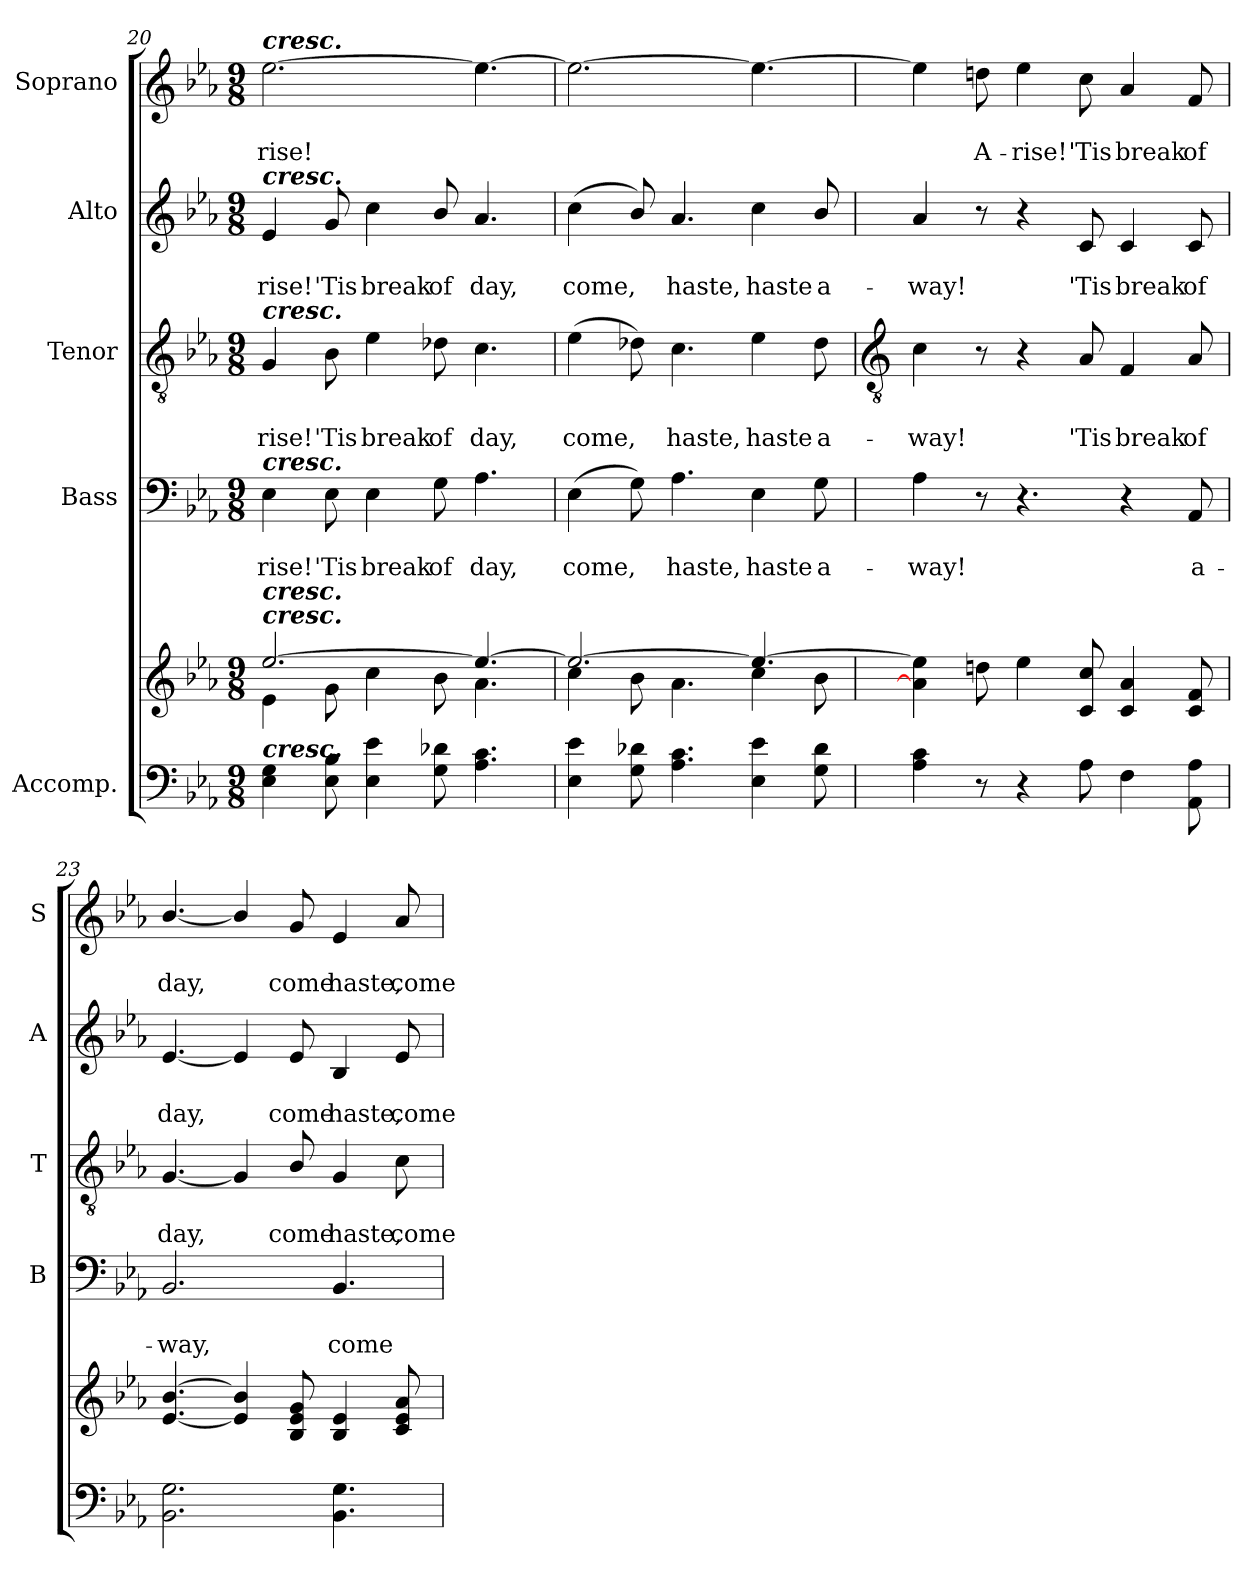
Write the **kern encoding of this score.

**kern	**kern	**kern	**text	**text	**kern	**text	**text	**kern	**text	**text	**kern	**text	**text
*part5	*part5	*part4	*part4	*part4	*part3	*part3	*part3	*part2	*part2	*part2	*part1	*part1	*part1
*staff6	*staff5	*staff4	*staff4	*staff4	*staff3	*staff3	*staff3	*staff2	*staff2	*staff2	*staff1	*staff1	*staff1
*I"Accomp.	*	*I"Bass	*	*	*I"Tenor	*	*	*I"Alto	*	*	*I"Soprano	*	*
*	*	*I'B	*	*	*I'T	*	*	*I'A	*	*	*I'S	*	*
*clefF4	*clefG2	*clefF4	*	*	*clefGv2	*	*	*clefG2	*	*	*clefG2	*	*
*k[b-e-a-]	*k[b-e-a-]	*k[b-e-a-]	*	*	*k[b-e-a-]	*	*	*k[b-e-a-]	*	*	*k[b-e-a-]	*	*
*E-:	*E-:	*E-:	*	*	*E-:	*	*	*E-:	*	*	*E-:	*	*
*M9/8	*M9/8	*M9/8	*	*	*M9/8	*	*	*M9/8	*	*	*M9/8	*	*
=20	=20	=20	=20	=20	=20	=20	=20	=20	=20	=20	=20	=20	=20
*	*^	*	*	*	*	*	*	*	*	*	*	*	*
!	!	!	!	!	!	!	!	!	!	!	!	!LO:TX:a:Bi:t=cresc.	!	!
!	!	!	!	!	!	!	!	!	!LO:TX:a:Bi:t=cresc.	!	!	!	!	!
!	!	!	!	!	!	!LO:TX:a:Bi:t=cresc.	!	!	!	!	!	!	!	!
!	!	!	!LO:TX:a:Bi:t=cresc.	!	!	!	!	!	!	!	!	!	!	!
!	!LO:TX:a:Bi:t=cresc.	!	!	!	!	!	!	!	!	!	!	!	!	!
!	!LO:TX:a:Bi:t=cresc.	!	!	!	!	!	!	!	!	!	!	!	!	!
!LO:TX:a:Bi:t=cresc.	!	!	!	!	!	!	!	!	!	!	!	!	!	!
!	!	!	!	!	!LO:LY:b	!	!	!LO:LY:b	!	!	!LO:LY:b	!	!	!LO:LY:b
4E- 4G	[2.ee-/	4e-\	4E-	.	-rise!	4G	.	-rise!	4e-	.	-rise!	[2.ee-	.	-rise!
!	!	!	!	!	!LO:LY:b	!	!	!LO:LY:b	!	!	!LO:LY:b	!	!	!
8E- 8B-	.	8g\	8E-	.	'Tis	8B-	.	'Tis	8g	.	'Tis	.	.	.
!	!	!	!	!	!LO:LY:b	!	!	!LO:LY:b	!	!	!LO:LY:b	!	!	!
4E- 4e-	.	4cc\	4E-	.	break	4e-	.	break	4cc	.	break	.	.	.
!	!	!	!	!	!LO:LY:b	!	!	!LO:LY:b	!	!	!LO:LY:b	!	!	!
8G\ 8d-X\	.	8b-\	8G\	.	of	8d-X\	.	of	8b-/	.	of	.	.	.
!	!	!	!	!	!LO:LY:b	!	!	!LO:LY:b	!	!	!LO:LY:b	!	!	!
4.A- 4.c	4.ee-/_	4.a-\	4.A-	.	day,	4.c	.	day,	4.a-	.	day,	4.ee-_	.	.
=21	=21	=21	=21	=21	=21	=21	=21	=21	=21	=21	=21	=21	=21	=21
!	!	!	!	!	!LO:LY:b	!	!	!LO:LY:b	!	!	!LO:LY:b	!	!	!
4E- 4e-	2.ee-/_	4cc\	(>4E-	.	come,	(>4e-	.	come,	(<4cc	.	come,	2.ee-_	.	.
8G\ 8d-X\	.	8b-\	8G\)	.	.	8d-X\)	.	.	8b-/)	.	.	.	.	.
!	!	!	!	!	!LO:LY:b	!	!	!LO:LY:b	!	!	!LO:LY:b	!	!	!
4.A- 4.c	.	4.a-\	4.A-	.	haste,	4.c	.	haste,	4.a-	.	haste,	.	.	.
!	!	!	!	!	!LO:LY:b	!	!	!LO:LY:b	!	!	!LO:LY:b	!	!	!
4E- 4e-	4.ee-/_	4cc\	4E-	.	haste	4e-	.	haste	4cc	.	haste	4.ee-_	.	.
!	!	!	!	!	!LO:LY:b	!	!	!LO:LY:b	!	!	!LO:LY:b	!	!	!
8G\ 8d-\	.	8b-\	8G\	.	a-	8d-\	.	a-	8b-/	.	a-	.	.	.
*	*v	*v	*	*	*	*	*	*	*	*	*	*	*	*
!!LO:LB:g=z
=22	=22	=22	=22	=22	=22	=22	=22	=22	=22	=22	=22	=22	=22
*	*	*	*	*	*clefGv2	*	*	*	*	*	*	*	*
*	*^	*	*	*	*	*	*	*	*	*	*	*	*
!	!	!	!	!	!LO:LY:b	!	!	!LO:LY:b	!	!	!LO:LY:b	!	!	!
*	*v	*v	*	*	*	*	*	*	*	*	*	*	*	*
4A- 4c	4a-\] 4ee-\]	4A-	.	-way!	4c	.	-way!	4a-	.	-way!	4ee-]	.	.
!	!	!	!	!	!	!	!	!	!	!	!	!	!LO:LY:b
8r	8ddn\	8r	.	.	8r	.	.	8r	.	.	8ddn	.	A-
!	!	!	!	!	!	!	!	!	!	!	!	!	!LO:LY:b
4r	4ee-\	4.r	.	.	4r	.	.	4r	.	.	4ee-	.	-rise!
!	!	!	!	!	!	!	!LO:LY:b	!	!	!LO:LY:b	!	!	!LO:LY:b
8A-	8c 8cc	.	.	.	8A-	.	'Tis	8c	.	'Tis	8cc	.	'Tis
!	!	!	!	!	!	!	!LO:LY:b	!	!	!LO:LY:b	!	!	!LO:LY:b
4F	4c 4a-	4r	.	.	4F	.	break	4c	.	break	4a-	.	break
!	!	!	!	!LO:LY:b	!	!	!LO:LY:b	!	!	!LO:LY:b	!	!	!LO:LY:b
8AA- 8A-	8c 8f	8AA-	.	a-	8A-	.	of	8c	.	of	8f	.	of
=23	=23	=23	=23	=23	=23	=23	=23	=23	=23	=23	=23	=23	=23
!	!	!	!	!LO:LY:b	!	!	!LO:LY:b	!	!	!LO:LY:b	!	!	!LO:LY:b
2.BB- 2.G	[4.e-/ [4.b-/	2.BB-	.	-way,	[4.G	.	day,	[4.e-	.	day,	[4.b-/	.	day,
.	4e-/] 4b-/]	.	.	.	4G]	.	.	4e-]	.	.	4b-/]	.	.
!	!	!	!	!	!	!	!LO:LY:b	!	!	!LO:LY:b	!	!	!LO:LY:b
.	8B- 8e- 8g	.	.	.	8B-/	.	come	8e-	.	come	8g	.	come
!	!	!	!	!LO:LY:b	!	!	!LO:LY:b	!	!	!LO:LY:b	!	!	!LO:LY:b
4.BB- 4.G	4B- 4e-	4.BB-	.	come	4G	.	haste,	4B-	.	haste,	4e-	.	haste,
!	!	!	!	!	!	!	!LO:LY:b	!	!	!LO:LY:b	!	!	!LO:LY:b
.	8c 8e- 8a-	.	.	.	8c	.	come	8e-	.	come	8a-	.	come
=	=	=	=	=	=	=	=	=	=	=	=	=	=
*-	*-	*-	*-	*-	*-	*-	*-	*-	*-	*-	*-	*-	*-
